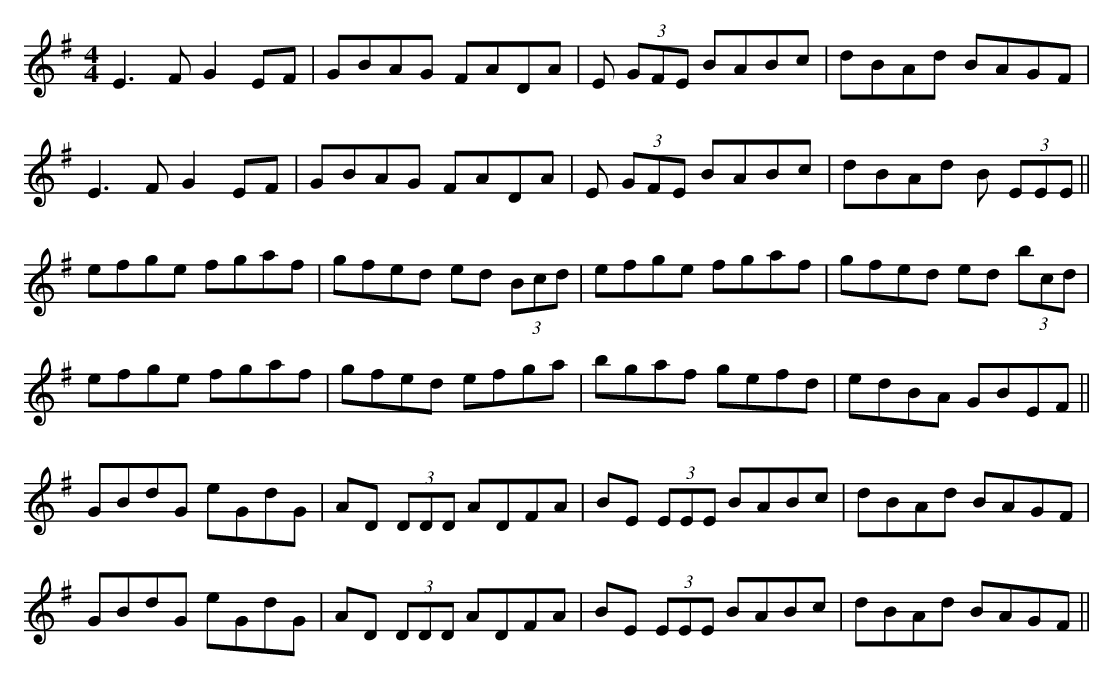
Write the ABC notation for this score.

X:1
M:4/4
K:Emin
E3 F G2 EF|GBAG FADA|E (3GFE BABc|dBAd BAGF|
E3 F G2 EF|GBAG FADA|E (3GFE BABc|dBAd B (3EEE||
efge fgaf|gfed ed (3Bcd|efge fgaf|gfed ed (3bcd|
efge fgaf|gfed efga|bgaf gefd|edBA GBEF||
GBdG eGdG|AD (3DDD ADFA|BE (3EEE BABc|dBAd BAGF|
GBdG eGdG|AD (3DDD ADFA|BE (3EEE BABc|dBAd BAGF||
